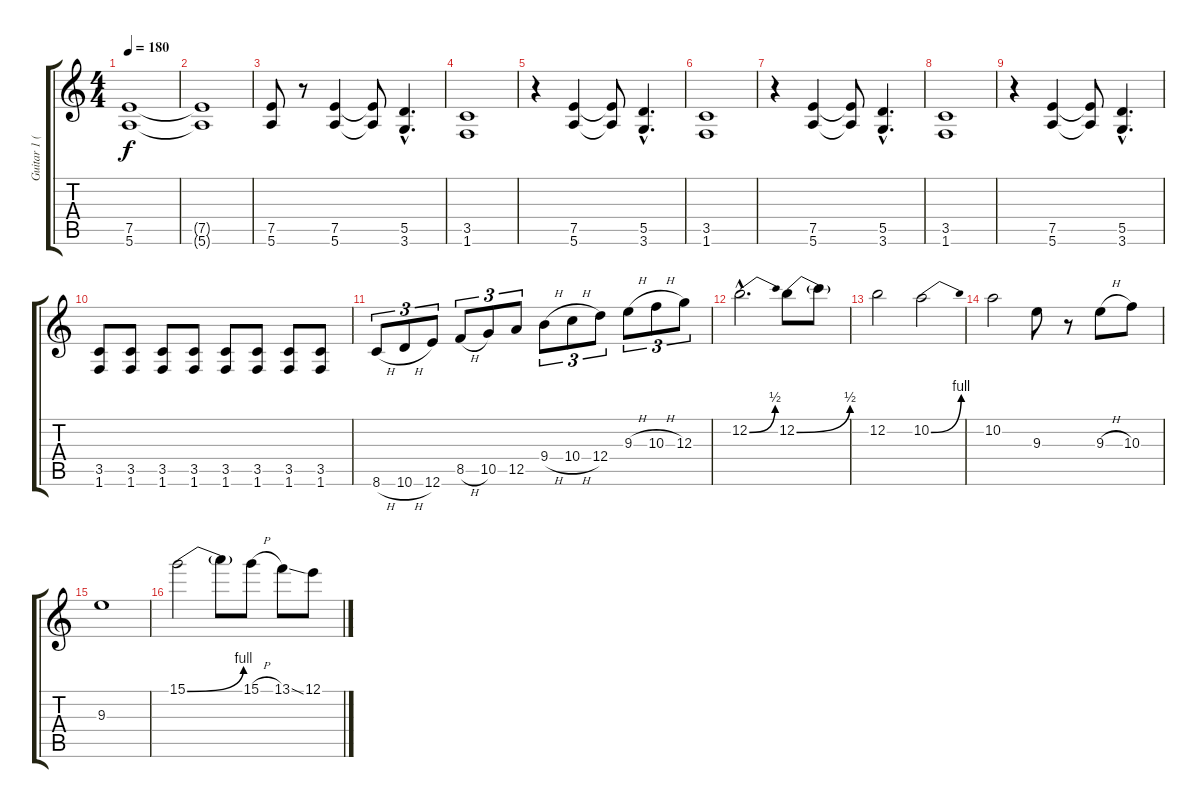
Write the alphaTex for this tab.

\track ("Guitar 1 (Disto)" "Guitar 1 (") {instrument distortionguitar}
\staff {score tabs}
\tuning (E4 B3 G3 D3 A2 E2) {hide}
\ts (4 4)
\tempo 180
\clef g2
\ks c
(7.5 5.6).1{dy f} |
(7.5{t} 5.6{t}).1 |
(7.5 5.6).8 r.8 (7.5 5.6).4 (7.5{t} 5.6{t}).8 (5.5{hac} 3.6{hac}).4{d} |
(3.5 1.6).1 |
r.4 (7.5 5.6).4 (7.5{t} 5.6{t}).8 (5.5{hac} 3.6{hac}).4{d} |
(3.5 1.6).1 |
r.4 (7.5 5.6).4 (7.5{t} 5.6{t}).8 (5.5{hac} 3.6{hac}).4{d} |
(3.5 1.6).1 |
r.4 (7.5 5.6).4 (7.5{t} 5.6{t}).8 (5.5{hac} 3.6{hac}).4{d} |
(3.5 1.6).8 (3.5 1.6).8 (3.5 1.6).8 (3.5 1.6).8 (3.5 1.6).8 (3.5 1.6).8 (3.5 1.6).8 (3.5 1.6).8 |
8.6{h}.8{tu (3 2)} 10.6{h}.8{tu (3 2)} 12.6.8{tu (3 2)} 8.5{h}.8{tu (3 2)} 10.5.8{tu (3 2)} 12.5.8{tu (3 2)} 9.4{h}.8{tu (3 2)} 10.4{h}.8{tu (3 2)} 12.4.8{tu (3 2)} 9.3{h}.8{tu (3 2)} 10.3{h}.8{tu (3 2)} 12.3.8{tu (3 2)} |
12.2{be (bend 0 0 60 2) hac}.2{d} 12.2{be (bend 0 0 60 2)}.8 12.2{t}.8 |
12.2.2 10.2{be (bend 0 0 60 4)}.2 |
10.2.2 9.3.8 r.8 9.3{h}.8 10.3.8 |
9.3.1 |
15.1{be (bend 0 0 60 4)}.2 15.1{t}.8 15.1{h}.8 13.1{ss}.8 12.1.8
